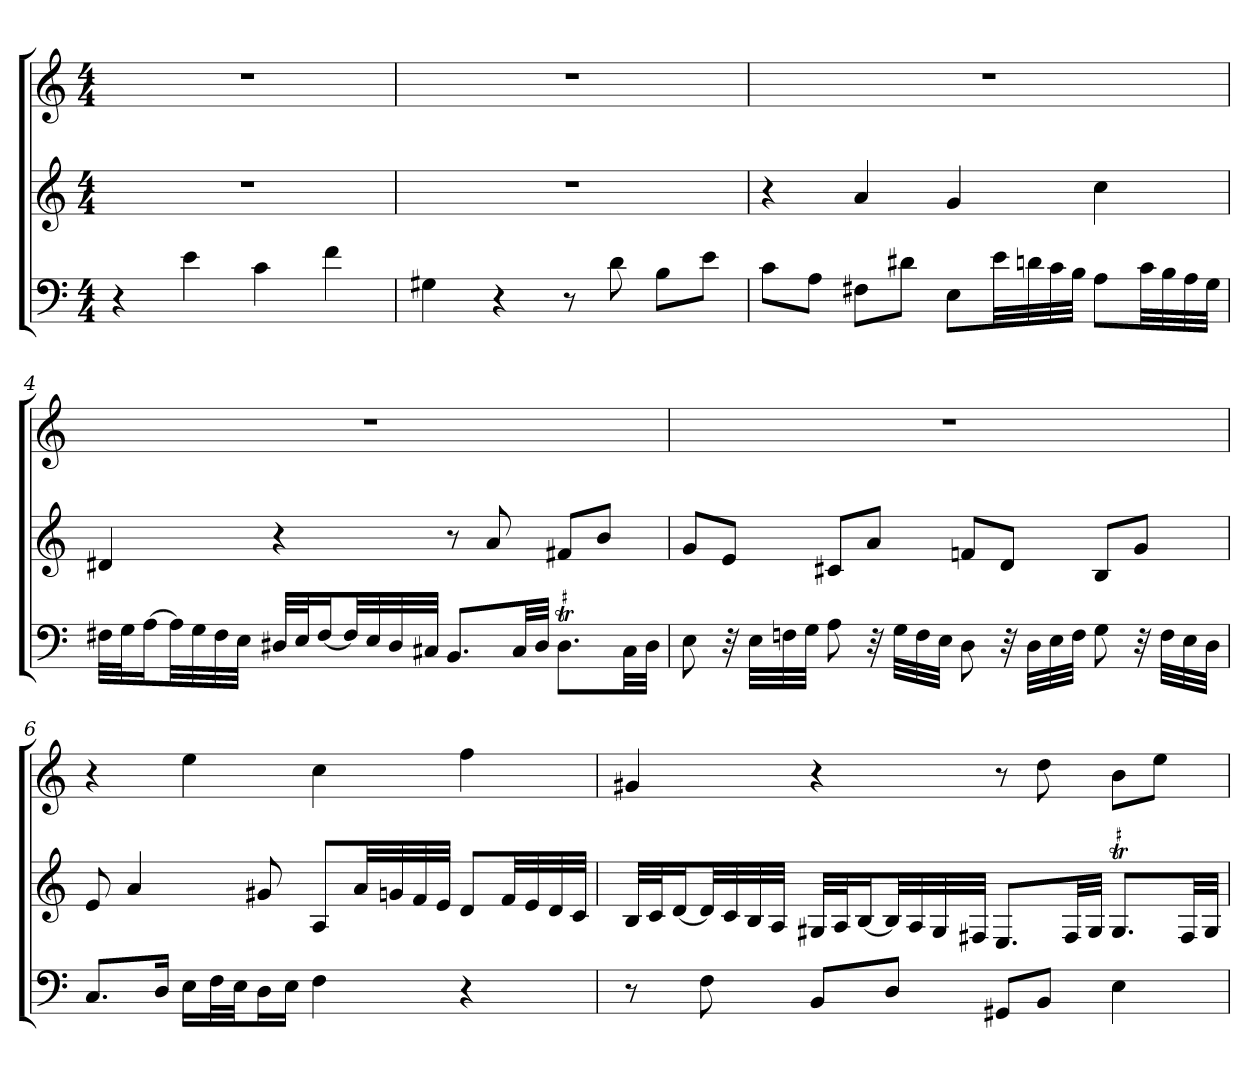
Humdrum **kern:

**kern	**kern	**kern
*part3	*part2	*part1
*staff3	*staff2	*staff1
*clefF4	*clefG2	*clefG2
*k[]	*k[]	*k[]
*a:	*a:	*a:
*M4/4	*M4/4	*M4/4
*MM84	*MM84	*MM84
=1	=1	=1
4r	1r	1r
4e	.	.
4c	.	.
4f	.	.
=2	=2	=2
4G#X	1r	1r
4r	.	.
8r	.	.
8d	.	.
8B\L	.	.
8e\J	.	.
=3	=3	=3
8c\L	4r	1r
8A\J	.	.
8F#X\L	4a	.
8d#X\J	.	.
8E\L	4g	.
32e\LL	.	.
32dn\	.	.
32c\	.	.
32B\JJJ	.	.
8A\L	4cc	.
32c\LL	.	.
32B\	.	.
32A\	.	.
32G\JJJ	.	.
=4	=4	=4
32F#X\LLL	4d#X	1r
32G\J	.	.
[16A\J	.	.
32A\LL]	.	.
32G\	.	.
32F#\	.	.
32E\JJJ	.	.
32D#X/LLL	4r	.
32E/J	.	.
[16F#/J	.	.
32F#/LL]	.	.
32E/	.	.
32D#/	.	.
32C#X/JJJ	.	.
8.BB/L	8r	.
.	8a	.
32C#/LL	.	.
32D#/JJJ	.	.
!LO:TR:acc=#	!	!
8.D#T\L	8f#X/L	.
.	8b/J	.
32C#\LL	.	.
32D#\JJJ	.	.
=5	=5	=5
8E	8g/L	1r
32r	8e/J	.
32E\LLL	.	.
32Fn\	.	.
32G\JJJ	.	.
8A	8c#X/L	.
32r	8a/J	.
32G\LLL	.	.
32F\	.	.
32E\JJJ	.	.
8D	8fn/L	.
32r	8d/J	.
32D\LLL	.	.
32E\	.	.
32F\JJJ	.	.
8G	8B/L	.
32r	8g/J	.
32F\LLL	.	.
32E\	.	.
32D\JJJ	.	.
=6	=6	=6
8.C/L	8e	4r
.	4a	.
16D/Jk	.	.
16E\LL	.	4ee
32F\L	.	.
32E\JJ	.	.
16D\L	8g#X	.
16E\JJ	.	.
4F	8A/L	4cc
.	32a/LL	.
.	32gn/	.
.	32f/	.
.	32e/JJJ	.
4r	8d/L	4ff
.	32f/LL	.
.	32e/	.
.	32d/	.
.	32c/JJJ	.
=7	=7	=7
8r	32B/LLL	4g#X
.	32c/J	.
.	[16d/J	.
8F	32d/LL]	.
.	32c/	.
.	32B/	.
.	32A/JJJ	.
8BB/L	32G#X/LLL	4r
.	32A/J	.
.	[16B/J	.
8D/J	32B/LL]	.
.	32A/	.
.	32G#/	.
.	32F#X/JJJ	.
8GG#X/L	8.E/L	8r
8BB/J	.	8dd
.	32F#/LL	.
.	32G#/JJJ	.
!	!LO:TR:acc=#	!
4E	8.G#T/L	8b\L
.	.	8ee\J
.	32F#/LL	.
.	32G#/JJJ	.
=	=	=
*-	*-	*-
